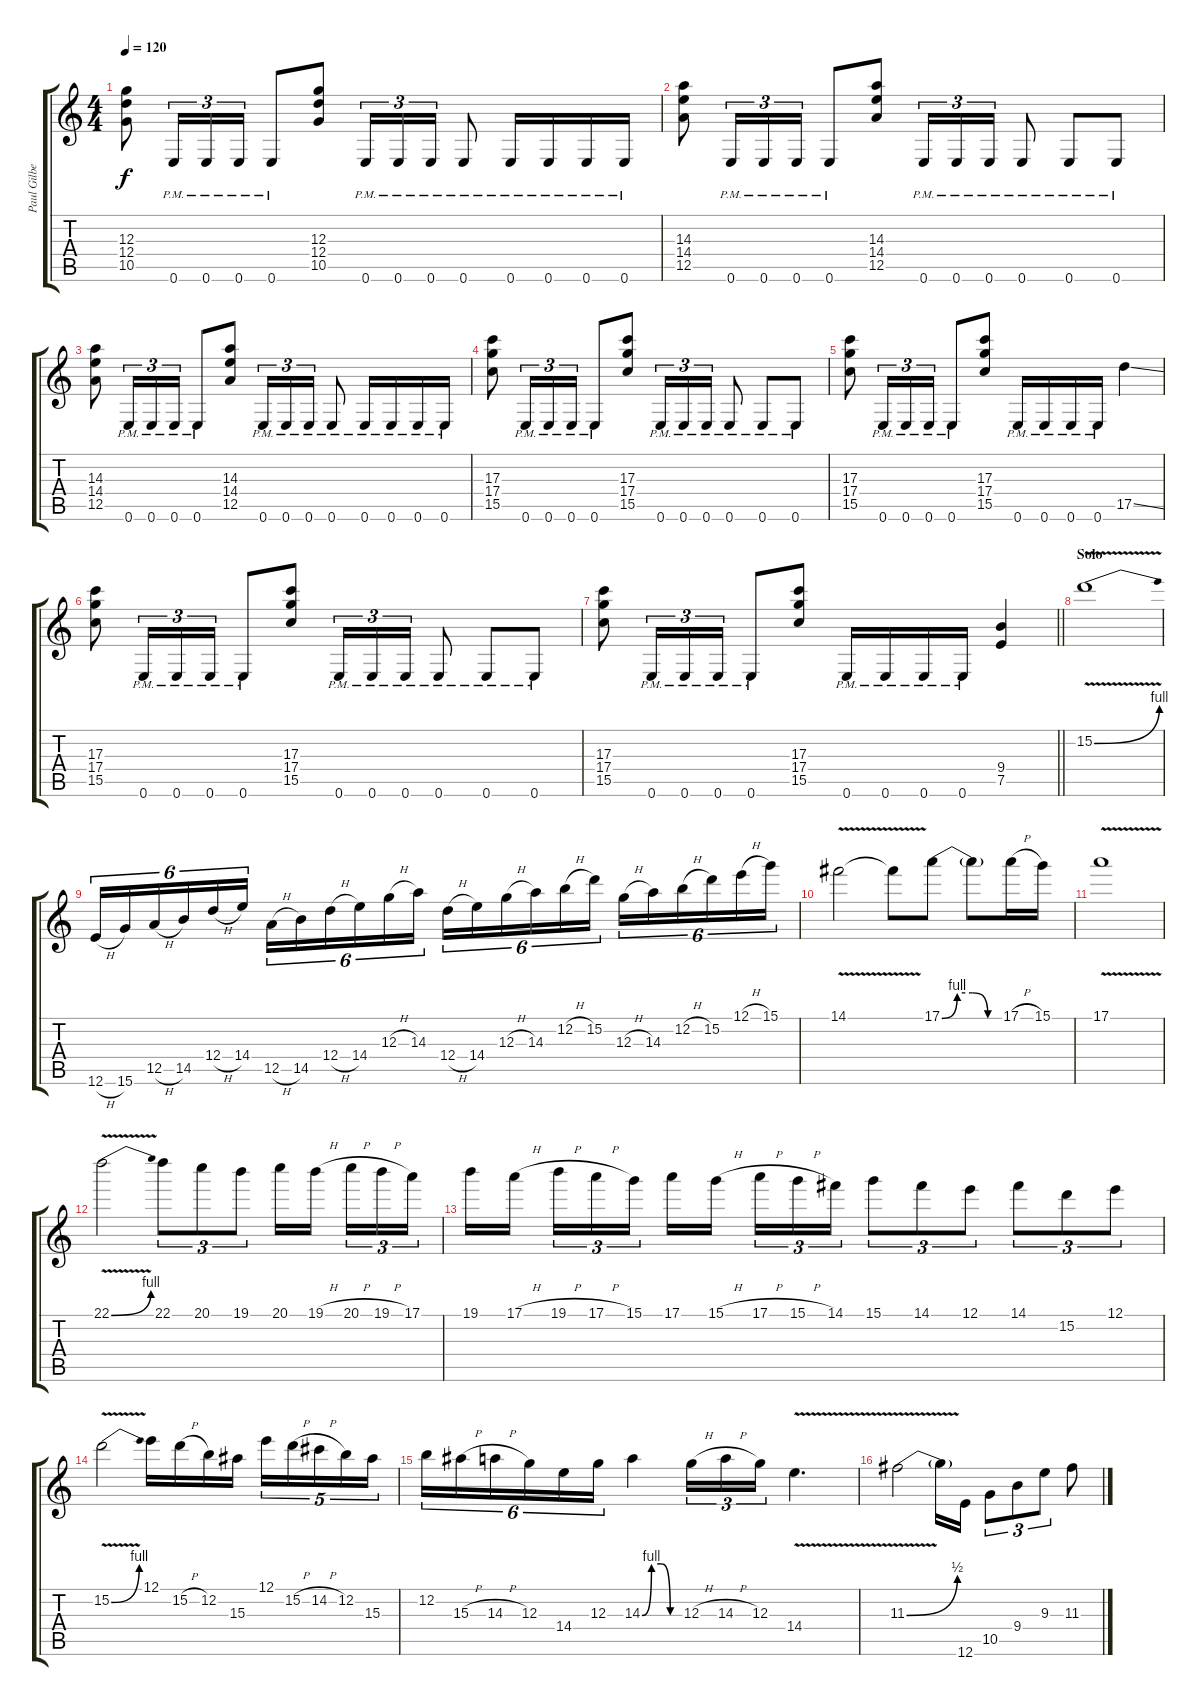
\track ("Paul Gilbert (Lead Guitar)" "Paul Gilbe") {instrument distortionguitar}
\staff {score tabs}
\tuning (E4 B3 G3 D3 A2 E2) {hide}
\ts (4 4)
\tempo 120
\clef g2
\ks c
(12.3 12.4 10.5).8{dy f} 0.6{pm}.16{tu (3 2)} 0.6{pm}.16{tu (3 2)} 0.6{pm}.16{tu (3 2)} 0.6{pm}.8 (12.3 12.4 10.5).8 0.6{pm}.16{tu (3 2)} 0.6{pm}.16{tu (3 2)} 0.6{pm}.16{tu (3 2)} 0.6{pm}.8 0.6{pm}.16 0.6{pm}.16 0.6{pm}.16 0.6{pm}.16 |
(14.3 14.4 12.5).8 0.6{pm}.16{tu (3 2)} 0.6{pm}.16{tu (3 2)} 0.6{pm}.16{tu (3 2)} 0.6{pm}.8 (14.3 14.4 12.5).8 0.6{pm}.16{tu (3 2)} 0.6{pm}.16{tu (3 2)} 0.6{pm}.16{tu (3 2)} 0.6{pm}.8 0.6{pm}.8 0.6{pm}.8 |
(14.3 14.4 12.5).8 0.6{pm}.16{tu (3 2)} 0.6{pm}.16{tu (3 2)} 0.6{pm}.16{tu (3 2)} 0.6{pm}.8 (14.3 14.4 12.5).8 0.6{pm}.16{tu (3 2)} 0.6{pm}.16{tu (3 2)} 0.6{pm}.16{tu (3 2)} 0.6{pm}.8 0.6{pm}.16 0.6{pm}.16 0.6{pm}.16 0.6{pm}.16 |
(17.3 17.4 15.5).8 0.6{pm}.16{tu (3 2)} 0.6{pm}.16{tu (3 2)} 0.6{pm}.16{tu (3 2)} 0.6{pm}.8 (17.3 17.4 15.5).8 0.6{pm}.16{tu (3 2)} 0.6{pm}.16{tu (3 2)} 0.6{pm}.16{tu (3 2)} 0.6{pm}.8 0.6{pm}.8 0.6{pm}.8 |
(17.3 17.4 15.5).8 0.6{pm}.16{tu (3 2)} 0.6{pm}.16{tu (3 2)} 0.6{pm}.16{tu (3 2)} 0.6{pm}.8 (17.3 17.4 15.5).8 0.6{pm}.16 0.6{pm}.16 0.6{pm}.16 0.6{pm}.16 17.5{ss}.4 |
(17.3 17.4 15.5).8 0.6{pm}.16{tu (3 2)} 0.6{pm}.16{tu (3 2)} 0.6{pm}.16{tu (3 2)} 0.6{pm}.8 (17.3 17.4 15.5).8 0.6{pm}.16{tu (3 2)} 0.6{pm}.16{tu (3 2)} 0.6{pm}.16{tu (3 2)} 0.6{pm}.8 0.6{pm}.8 0.6{pm}.8 |
\barLineRight lightlight
(17.3 17.4 15.5).8 0.6{pm}.16{tu (3 2)} 0.6{pm}.16{tu (3 2)} 0.6{pm}.16{tu (3 2)} 0.6{pm}.8 (17.3 17.4 15.5).8 0.6{pm}.16 0.6{pm}.16 0.6{pm}.16 0.6{pm}.16 (9.4 7.5).4 |
\section ("" "Solo")
15.2{be (bend 0 0 60 4) v}.1{instrument distortionguitar} |
12.6{h}.16{tu (6 4)} 15.6.16{tu (6 4)} 12.5{h}.16{tu (6 4)} 14.5.16{tu (6 4)} 12.4{h}.16{tu (6 4)} 14.4.16{tu (6 4)} 12.5{h}.16{tu (6 4)} 14.5.16{tu (6 4)} 12.4{h}.16{tu (6 4)} 14.4.16{tu (6 4)} 12.3{h}.16{tu (6 4)} 14.3.16{tu (6 4)} 12.4{h}.16{tu (6 4)} 14.4.16{tu (6 4)} 12.3{h}.16{tu (6 4)} 14.3.16{tu (6 4)} 12.2{h}.16{tu (6 4)} 15.2.16{tu (6 4)} 12.3{h}.16{tu (6 4)} 14.3.16{tu (6 4)} 12.2{h}.16{tu (6 4)} 15.2.16{tu (6 4)} 12.1{h}.16{tu (6 4)} 15.1.16{tu (6 4)} |
14.1{v}.2 14.1{t}.8 17.1{be (custom 0 0 15 4 30 4 45 0 60 0)}.8 17.1{t}.8 17.1{h}.16 15.1.16 |
17.1{v}.1 |
22.1{be (bend 0 0 60 4) v}.2 22.1.8{tu (3 2)} 20.1.8{tu (3 2)} 19.1.8{tu (3 2)} 20.1.16 19.1{h}.16{beam splitsecondary} 20.1{h}.16{tu (3 2)} 19.1{h}.16{tu (3 2)} 17.1.16{tu (3 2)} |
19.1.16 17.1{h}.16{beam splitsecondary} 19.1{h}.16{tu (3 2)} 17.1{h}.16{tu (3 2)} 15.1.16{tu (3 2)} 17.1.16 15.1{h}.16{beam splitsecondary} 17.1{h}.16{tu (3 2)} 15.1{h}.16{tu (3 2)} 14.1.16{tu (3 2)} 15.1.8{tu (3 2)} 14.1.8{tu (3 2)} 12.1.8{tu (3 2)} 14.1.8{tu (3 2)} 15.2.8{tu (3 2)} 12.1.8{tu (3 2)} |
15.2{be (bend 0 0 60 4) v}.2 12.1.16 15.2{h}.16 12.2.16 15.3.16 12.1.16{tu (5 4)} 15.2{h}.16{tu (5 4)} 14.2{h}.16{tu (5 4)} 12.2.16{tu (5 4)} 15.3.16{tu (5 4)} |
12.2.16{tu (6 4)} 15.3{h}.16{tu (6 4)} 14.3{h}.16{tu (6 4)} 12.3.16{tu (6 4)} 14.4.16{tu (6 4)} 12.3.16{tu (6 4)} 14.3{be (custom 0 0 15 4 30 4 45 0 60 0)}.4 12.3{h}.16{tu (3 2)} 14.3{h}.16{tu (3 2)} 12.3.16{tu (3 2)} 14.4{v}.4{d} |
11.3{be (bend 0 0 60 2) v}.2 11.3{t}.16 12.6.16 10.5.8{tu (3 2)} 9.4.8{tu (3 2)} 9.3.8{tu (3 2)} 11.3.8
